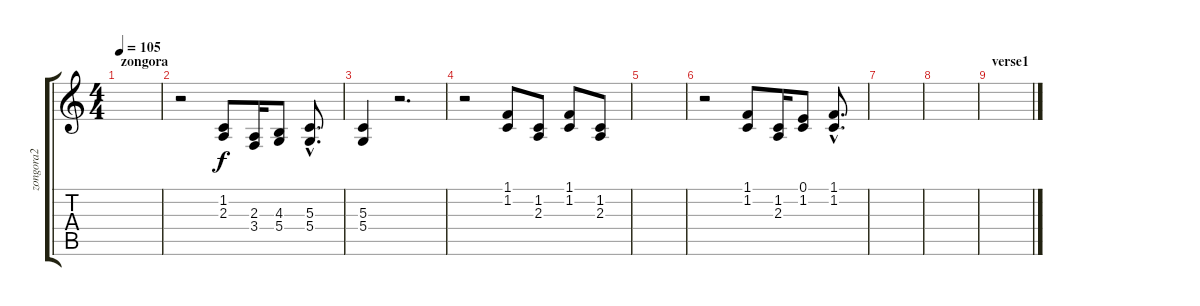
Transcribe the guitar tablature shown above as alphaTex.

\track ("zongora2" "zongora2") {instrument acousticgrandpiano}
\staff {score tabs}
\tuning (E4 B3 G3 D3 A2 E2) {hide}
\ts (4 4)
\section ("" "zongora")
\tempo 105
\clef g2
\ks c
|
r.2 (1.2 2.3).8 (2.3 3.4).16 (4.3 5.4).8 (5.3{hac} 5.4{hac}).8{d} |
(5.3 5.4).4 r.2{d} |
r.2 (1.1 1.2).8 (1.2 2.3).8 (1.1 1.2).8 (1.2 2.3).8 |
|
r.2 (1.1 1.2).8 (1.2 2.3).16 (0.1 1.2).8 (1.1{hac} 1.2{hac}).8{d} |
|
|
\section ("" "verse1")
